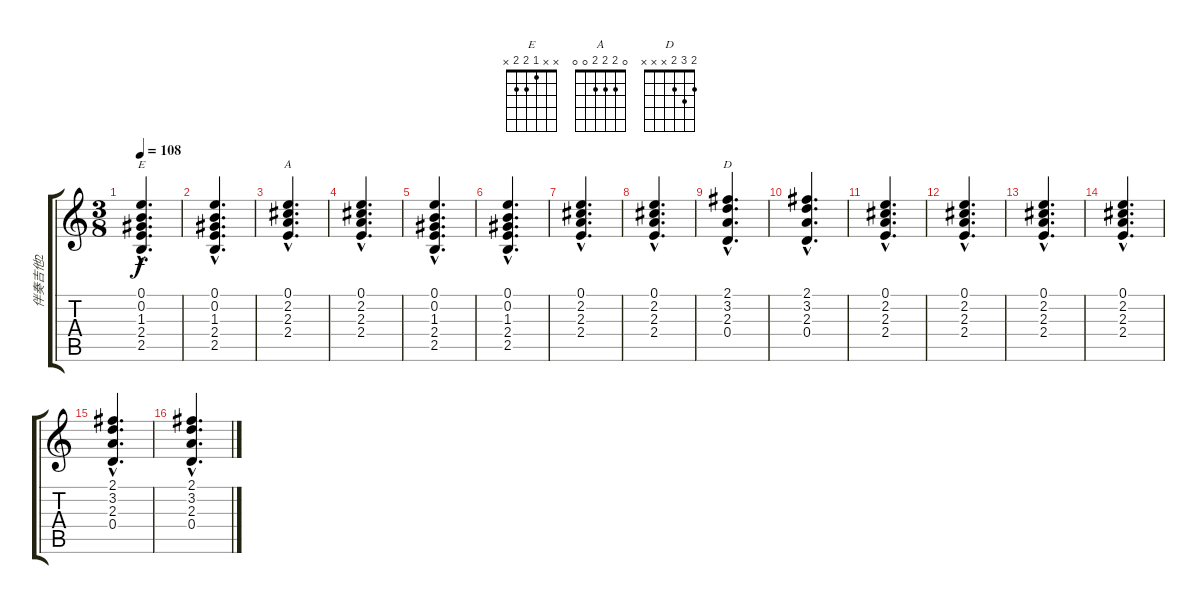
\track ("伴奏吉他2" "伴奏吉他2") {instrument acousticguitarnylon}
\staff {score tabs}
\tuning (E4 B3 G3 D3 A2 E2) {hide}
\chord ("E" x x 1 2 2 x)
\chord ("A" 0 2 2 2 0 0)
\chord ("D" 2 3 2 x x x)
\ts (3 8)
\tempo 108
\clef g2
\ks c
(0.1{hac} 0.2{hac} 1.3{hac} 2.4{hac} 2.5{hac}).4{d ch "E" dy f} |
(0.1{hac} 0.2{hac} 1.3{hac} 2.4{hac} 2.5{hac}).4{d} |
(0.1{hac} 2.2{hac} 2.3{hac} 2.4{hac}).4{d ch "A"} |
(0.1{hac} 2.2{hac} 2.3{hac} 2.4{hac}).4{d} |
(0.1{hac} 0.2{hac} 1.3{hac} 2.4{hac} 2.5{hac}).4{d} |
(0.1{hac} 0.2{hac} 1.3{hac} 2.4{hac} 2.5{hac}).4{d} |
(0.1{hac} 2.2{hac} 2.3{hac} 2.4{hac}).4{d} |
(0.1{hac} 2.2{hac} 2.3{hac} 2.4{hac}).4{d} |
(2.1{hac} 3.2{hac} 2.3{hac} 0.4{hac}).4{d ch "D"} |
(2.1{hac} 3.2{hac} 2.3{hac} 0.4{hac}).4{d} |
(0.1{hac} 2.2{hac} 2.3{hac} 2.4{hac}).4{d} |
(0.1{hac} 2.2{hac} 2.3{hac} 2.4{hac}).4{d} |
(0.1{hac} 2.2{hac} 2.3{hac} 2.4{hac}).4{d} |
(0.1{hac} 2.2{hac} 2.3{hac} 2.4{hac}).4{d} |
(2.1{hac} 3.2{hac} 2.3{hac} 0.4{hac}).4{d} |
(2.1{hac} 3.2{hac} 2.3{hac} 0.4{hac}).4{d}
